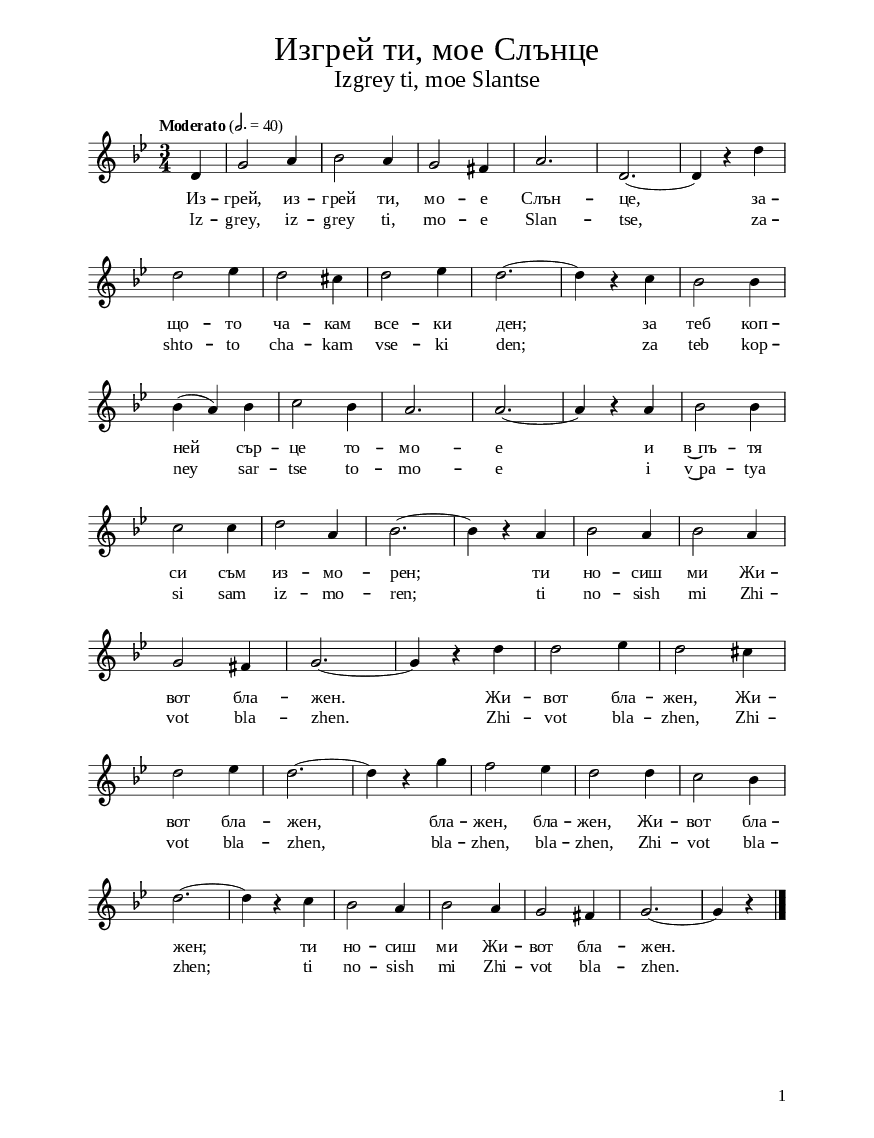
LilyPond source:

\version "2.24.1"

% include paper part and global functions
\include "include/globals.ily"

\bookpart {

  \label #'ref030
  \tocItem \markup "Изгрей ти, мое Слънце – Izgrey ti, moe Slantse"
  \include "include/bookpart-paper.ily"
  \score {
    \include "include/score-layout.ily"

    \new Voice \absolute {
      \clef treble
      \key g \minor
      \time 3/4
      \tempoFunc "Moderato" 2. "40"
      \autoBeamOff
      \partial 4

      d'4 | g'2 a'4 | bes'2 a'4 | g'2 fis'4 | a'2. | d'2. ~ | d'4 r d'' \break
      d''2 es''4 | d''2 cis''4 | d''2 es''4 | d''2. ~ | d''4 r c'' | bes'2 bes'4 \break |
      bes'4 ( a' ) bes' | c''2 bes'4 | a'2. | a'2. ~ | a'4 r a' |  bes'2 bes'4 \break |
      c''2 c''4 | d''2 a'4 |  bes'2. ~ |  bes'4 r a' |  bes'2 a'4 |  bes'2 a'4 \break |
      g'2 fis'4 | g'2. ~ | g'4 r d'' | d''2 es''4 | d''2 cis''4 \break |
      d''2 es''4 | d''2. ~ | d''4 r g'' | f''2 es''4 | d''2 d''4 | c''2 bes'4 \break |
      d''2.~ | d''4 r c'' | bes'2 a'4 | bes'2 a'4 | g'2 fis'4 | g'2.~ | g'4 r4 \bar "|."\break
    }



    \addlyrics {
      Из -- грей,
      из -- грей ти, мо -- е Слън -- це, за -- що --
      то ча -- кам все -- ки ден; за теб коп -- ней сър -- це то -- мо -- е и в~пъ -- тя си съм из
       -- мо -- рен; ти но -- сиш ми Жи -- вот бла --
      жен. Жи -- вот бла -- жен, Жи -- вот бла -- жен,
      бла -- жен, бла -- жен, Жи -- вот бла -- жен; ти
      но -- сиш ми Жи -- вот бла -- жен.}
      \addlyrics {
         Iz -- grey,
      iz -- grey ti, mo -- e Slan -- tse, za -- shto --
      to cha -- kam vse -- ki den; za teb kop -- ney sar -- tse to -- mo -- e i v~pa -- tya si sam iz
       -- mo -- ren; ti no -- sish mi Zhi -- vot bla --
      zhen. Zhi -- vot bla -- zhen, Zhi -- vot bla -- zhen,
      bla -- zhen, bla -- zhen, Zhi -- vot bla -- zhen; ti
      no -- sish mi Zhi -- vot bla -- zhen.}

        \header {
          title = \titleFunc "Изгрей ти, мое Слънце" "Izgrey ti, moe Slantse"
        }

        \midi{}

      } % score

      \pageBreak

      \markup \fontsize #bgCoupletFontSize {
        \hspace #1
        \override #`(baseline-skip . ,bgCoupletBaselineSkip)
        \column {
          \line {   2. Огрей небето и Земята,}

          \line {   "   "лазурни поднебесен шир,}

          \line {   "   "развесели ми днес душата}

          \line {   "   "с трептенията си безспир.}

          \line {   "   "О, дай ми тоз Живот и Мир!}
          \line { " " }

          \line { "   " \italic {Припев:} }

          \line {   "   "Живот и Мир, Живот и Мир,}

          \line {   "   "и Мир, и Мир, Живот и Мир,}

          \line {   "   "о, дай ми тоз Живот и Мир!}

          \line { " " }
          \line {   3. Единствено си ти, което}

          \line {   "   "изпълваш всичко със Любов}

          \line {   "   "и подновяваш всичко вехто;}

          \line {   "   "светът чрез теб ще бъде нов;}

          \line {   "   "ти вечно си света, Любов.}


          \line { " " }
          \line { "   " \italic {Припев:} }
          \line {   "   " Света Любов, света Любов,}

          \line {   "   "Любов, Любов, света Любов,}

          \line {   "   "ти вечно си света Любов.}
        }

        \hspace #5
        \override #`(baseline-skip . ,bgCoupletBaselineSkip)
        \column {
          \line {   2. Ogrey nebeto i Zemyata,}

          \line {   "   "lazurni podnebesen shir,}

          \line {   "   "razveseli mi dnes dushata}

          \line {   "   "s trepteniyata si bezspir.}

          \line {   "   "O, day mi toz Zhivot i Mir!}
          \line { " " }

          \line { "   " \italic {Refrain:} }


          \line {   "   "Zhivot i Mir, Zhivot i Mir,}

          \line {   "   "i Mir, i Mir, Zhivot i Mir,}

          \line {   "   "o, day mi toz Zhivot i Mir!}

          \line { " " }
          \line {   3. Edinstveno si ti, koeto}

          \line {   "   "izpalvash vsichko sas Lyubov}

          \line {   "   "i podnovyavash vsichko vehto;}

          \line {   "   "svetat chrez teb shte bade nov;}

          \line {   "   "ti vechno si sveta Lyubov.}


          \line { " " }
          \line { "   " \italic {Refrain:} }
          \line {   "   " Sveta Lyubov, sveta Lyubov,}

          \line {   "   "Lyubov, Lyubov, sveta Lyubov,}

          \line {   "   "ti vechno si sveta, Lyubov.}
        } %column
      } % markup

      \markup \empty-two


      % include foreign translation(s) of the song
      \version "2.24.1"

\markup \fill-line { \fontsize #deTitleFontSize "Gehe auf, du, meine Sonne" }
\markup \null
\markup \null
\markup \fontsize #deCoupletFontSize {
  \hspace # -1
  \override #`(baseline-skip . ,deCoupletBaselineSkip)

  \column {

    \line {   1. Geh auf, geh auf, du, meine Sonne, }

    \line {   "   "denn ich warte jeden Tag; }

    \line {   "   "nach dir sehnt sich mein Herz}

    \line {   "   "und auf meinem Weg bin ich ermüdet;}

    \line {   "   "Du bringst mir seliges Leben.}
    \line { " " }

    \line {   "   "   \italic { Refrain:}  }

    \line {   "   "  Seliges Leben, seliges Leben}

    \line {   "   "  seliges, seliges, seliges Leben,}

    \line {   "   " du, der du mir das selige Leben bringst.}

    \line { " " }

    \line {   2. Erleuchte den Himmel und die Erde,}

    \line {    "   "azurblaue himmlische Weite; }

    \line {   "   "erfreue heute meine Seele }

    \line {   "   "mit deinen Schwingungen ohne Unterlass.}

    \line {   "   "Oh, gib mir dieses Leben und Frieden!}

    \line { " " }
    \line {   "   "    \italic { Refrain:}  }

    \line {   "   "   Leben und Frieden, Leben und Frieden,}

    \line {   "   "  und Frieden, und Frieden, Leben und Frieden,}

    \line {   "   "   oh, gib mir dieses Leben und Frieden!}



  }

  \hspace #-5
  \override #`(baseline-skip . ,deCoupletBaselineSkip)

  \column {


    \line {3. Einzigartig bist du, }

    \line {   "   "   die du alles mit Liebe erfüllst }

    \line {   "   "und alles Alte erneuerst; }

    \line {   "   "durch dich wird die Welt erneuert,}

    \line {   "   "du bist auf ewig heilige Liebe!}

    \line { " " }
    \line {   "   "    \italic { Refrain:}  }

    \line {   "   "   Heilige Liebe, heilige Liebe,}

    \line {   "   "    Liebe, Liebe, heilige Liebe,}

    \line {   "   "    du bist auf ewig heilige Liebe.}
  }
}


%{
convert-ly (GNU LilyPond) 2.24.0  convert-ly: Processing `'...
Applying conversion: 2.19.2, 2.19.7, 2.19.11, 2.19.16, 2.19.22,
2.19.24, 2.19.28, 2.19.29, 2.19.32, 2.19.40, 2.19.46, 2.19.49,
2.19.80, 2.24.0
%}


    } % bookpart
